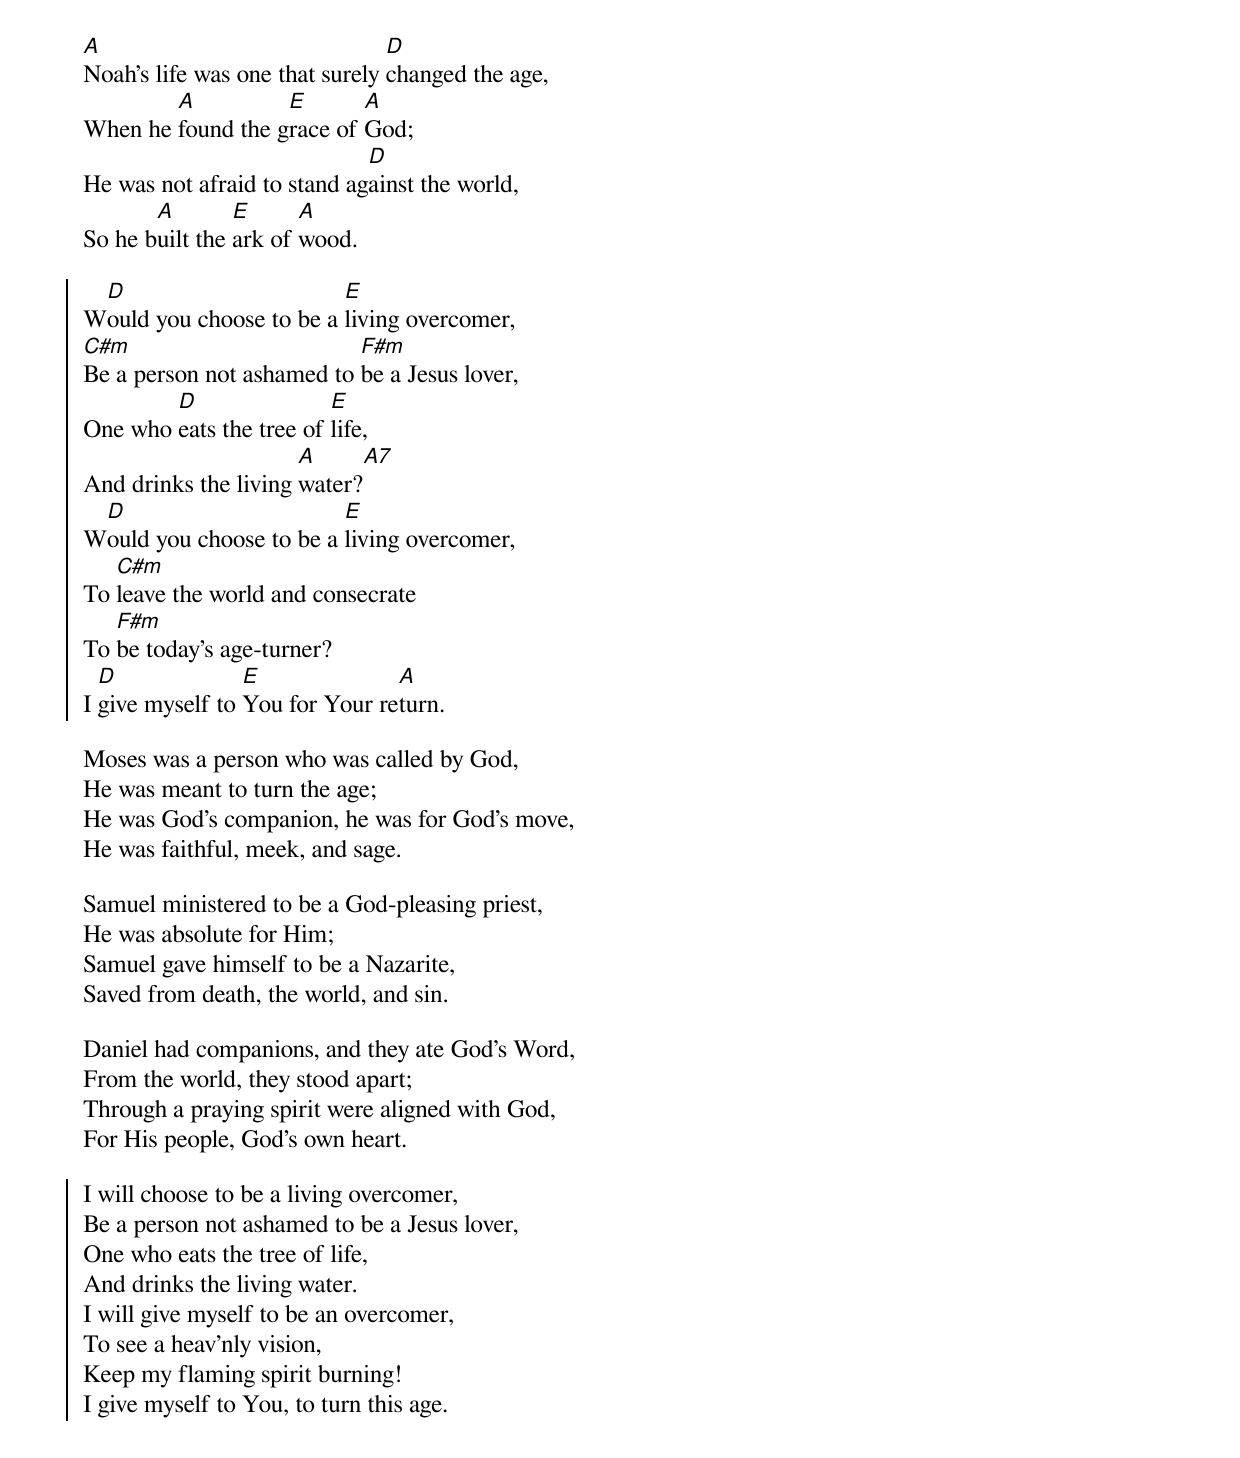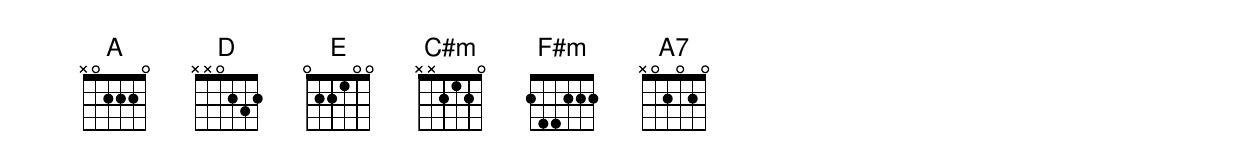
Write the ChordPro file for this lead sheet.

[A]Noah’s life was one that surely [D]changed the age,
When he [A]found the g[E]race of [A]God;
He was not afraid to stand ag[D]ainst the world,
So he b[A]uilt the [E]ark of [A]wood.

{start_of_chorus}
W[D]ould you choose to be a [E]living overcomer,
[C#m]Be a person not ashamed to [F#m]be a Jesus lover,
One who [D]eats the tree of [E]life,
And drinks the living [A]water?[A7]
W[D]ould you choose to be a [E]living overcomer,
To [C#m]leave the world and consecrate
To [F#m]be today’s age-turner?
I [D]give myself to [E]You for Your re[A]turn.
{end_of_chorus}

Moses was a person who was called by God,
He was meant to turn the age;
He was God’s companion, he was for God’s move,
He was faithful, meek, and sage.

Samuel ministered to be a God-pleasing priest,
He was absolute for Him;
Samuel gave himself to be a Nazarite,
Saved from death, the world, and sin.

Daniel had companions, and they ate God’s Word,
From the world, they stood apart;
Through a praying spirit were aligned with God,
For His people, God’s own heart.

{start_of_chorus}
I will choose to be a living overcomer,
Be a person not ashamed to be a Jesus lover,
One who eats the tree of life,
And drinks the living water.
I will give myself to be an overcomer,
To see a heav’nly vision,
Keep my flaming spirit burning!
I give myself to You, to turn this age.
{end_of_chorus}
